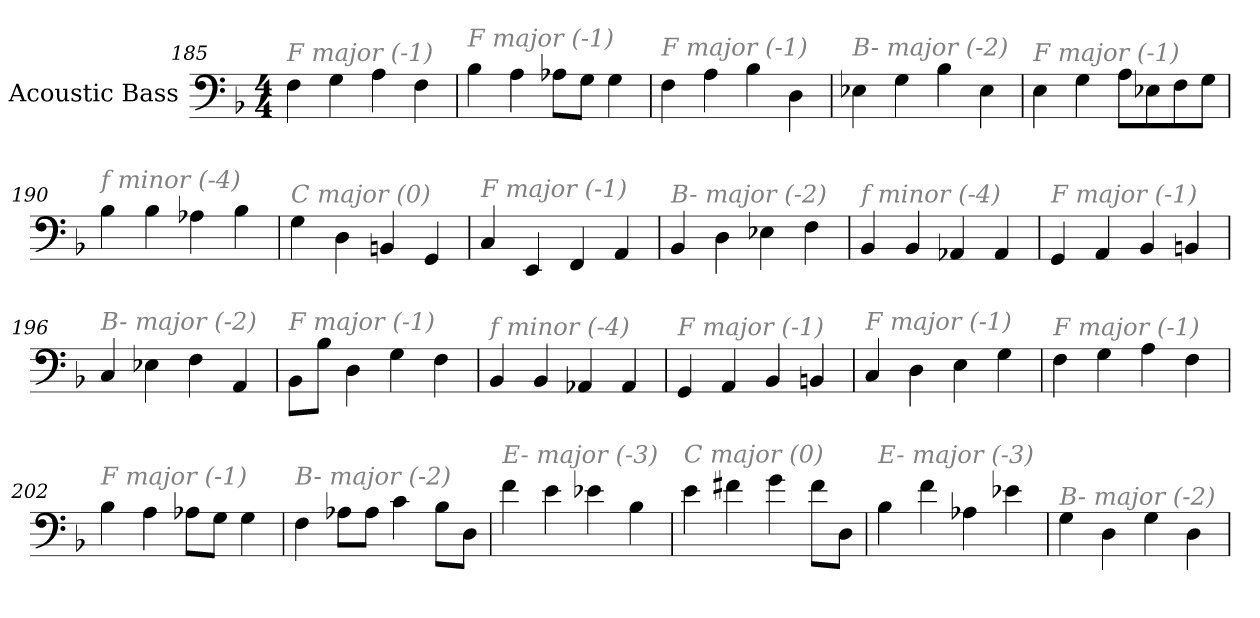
**kern
*part1
*staff1
*I"Acoustic Bass
*clefF4
*ITrd7c12
*k[b-]
*F:
*M4/4
=185
!LO:TX:i:color=#808080:t=F major (-1)
4FF
4GG
4AA
4FF
=186
!LO:TX:i:color=#808080:t=F major (-1)
4BB-
4AA
8AA-XL
8GGJ
4GG
=187
!LO:TX:i:color=#808080:t=F major (-1)
4FF
4AA
4BB-
4DD
=188
!LO:TX:i:color=#808080:t=B- major (-2)
4EE-X
4GG
4BB-
4EE-
=189
!LO:TX:i:color=#808080:t=F major (-1)
4EE
4GG
8AAL
8EE-X
8FF
8GGJ
=190
!LO:TX:i:color=#808080:t=f minor (-4)
4BB-
4BB-
4AA-X
4BB-
=191
!LO:TX:i:color=#808080:t=C major (0)
4GG
4DD
4BBBn
4GGG
=192
!LO:TX:i:color=#808080:t=F major (-1)
4CC
4EEE
4FFF
4AAA
=193
!LO:TX:i:color=#808080:t=B- major (-2)
4BBB-
4DD
4EE-X
4FF
=194
!LO:TX:i:color=#808080:t=f minor (-4)
4BBB-
4BBB-
4AAA-X
4AAA-
=195
!LO:TX:i:color=#808080:t=F major (-1)
4GGG
4AAA
4BBB-
4BBBn
=196
!LO:TX:i:color=#808080:t=B- major (-2)
4CC
4EE-X
4FF
4AAA
=197
!LO:TX:i:color=#808080:t=F major (-1)
8BBB-L
8BB-J
4DD
4GG
4FF
=198
!LO:TX:i:color=#808080:t=f minor (-4)
4BBB-
4BBB-
4AAA-X
4AAA-
=199
!LO:TX:i:color=#808080:t=F major (-1)
4GGG
4AAA
4BBB-
4BBBn
=200
!LO:TX:i:color=#808080:t=F major (-1)
4CC
4DD
4EE
4GG
=201
!LO:TX:i:color=#808080:t=F major (-1)
4FF
4GG
4AA
4FF
=202
!LO:TX:i:color=#808080:t=F major (-1)
4BB-
4AA
8AA-XL
8GGJ
4GG
=203
!LO:TX:i:color=#808080:t=B- major (-2)
4FF
8AA-XL
8AA-J
4C
8BB-L
8DDJ
=204
!LO:TX:i:color=#808080:t=E- major (-3)
4F
4E
4E-X
4BB-
=205
!LO:TX:i:color=#808080:t=C major (0)
4E
4F#X
4G
8F#L
8DDJ
=206
!LO:TX:i:color=#808080:t=E- major (-3)
4BB-
4F
4AA-X
4E-X
=207
!LO:TX:i:color=#808080:t=B- major (-2)
4GG
4DD
4GG
4DD
=
*-
